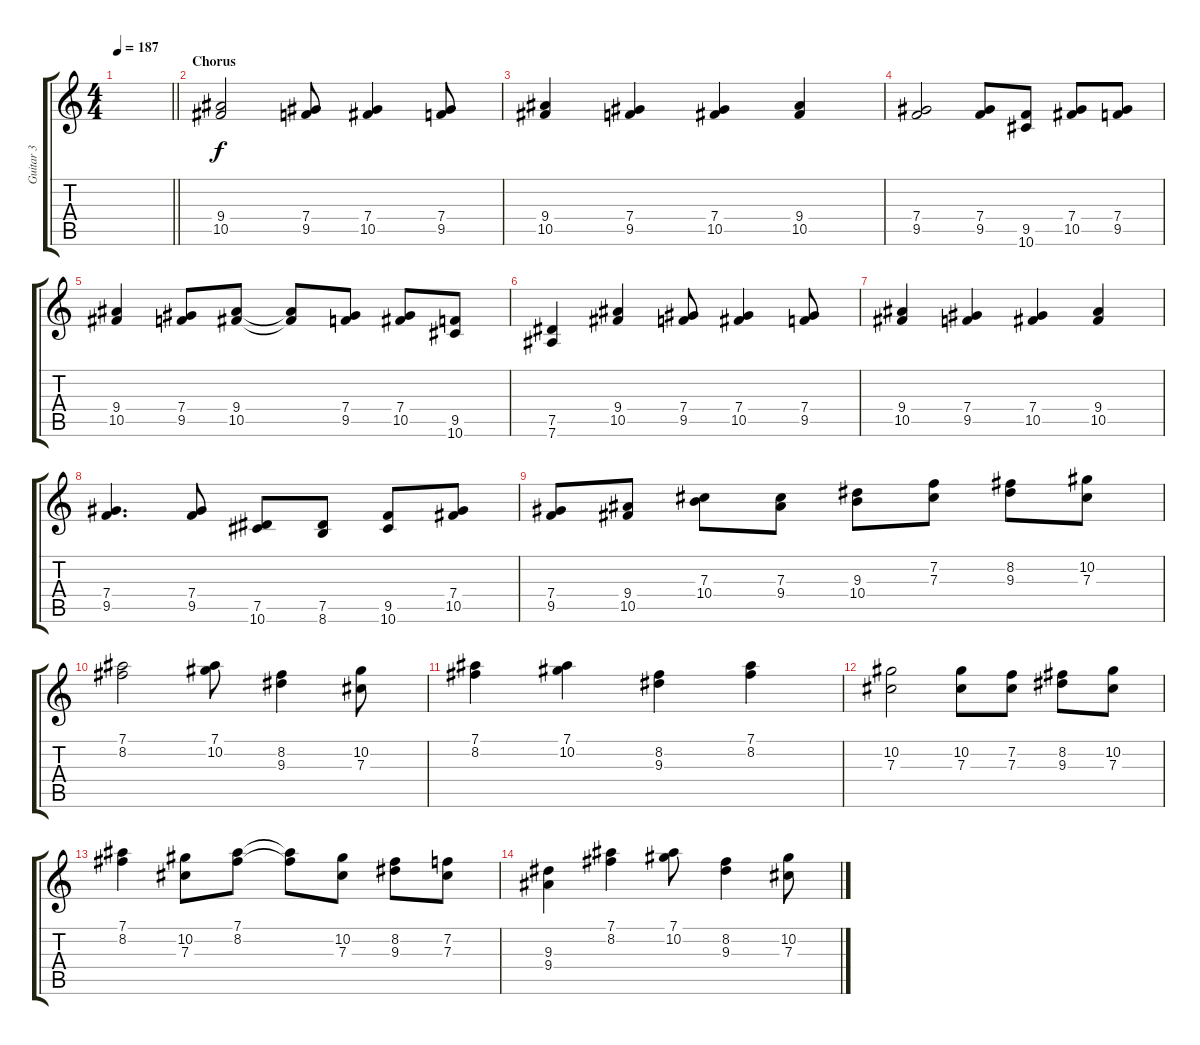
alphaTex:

\track ("Guitar 3" "Guitar 3") {instrument overdrivenguitar}
\staff {score tabs}
\tuning (Eb4 Bb3 Gb3 Db3 Ab2 Eb2) {hide}
\ts (4 4)
\tempo 187
\clef g2
\barLineRight lightlight
\ks c
|
\section ("" "Chorus")
(9.4 10.5).2 (7.4 9.5).8 (7.4 10.5).4 (7.4 9.5).8 |
(9.4 10.5).4 (7.4 9.5).4 (7.4 10.5).4 (9.4 10.5).4 |
(7.4 9.5).2 (7.4 9.5).8 (9.5 10.6).8 (7.4 10.5).8 (7.4 9.5).8 |
(9.4 10.5).4 (7.4 9.5).8 (9.4 10.5).8 (9.4{t} 10.5{t}).8 (7.4 9.5).8 (7.4 10.5).8 (9.5 10.6).8 |
(7.5 7.6).4 (9.4 10.5).4 (7.4 9.5).8 (7.4 10.5).4 (7.4 9.5).8 |
(9.4 10.5).4 (7.4 9.5).4 (7.4 10.5).4 (9.4 10.5).4 |
(7.4 9.5).4{d} (7.4 9.5).8 (7.5 10.6).8 (7.5 8.6).8 (9.5 10.6).8 (7.4 10.5).8 |
(7.4 9.5).8 (9.4 10.5).8 (7.3 10.4).8 (7.3 9.4).8 (9.3 10.4).8 (7.2 7.3).8 (8.2 9.3).8 (10.2 7.3).8 |
(7.1 8.2).2 (7.1 10.2).8 (8.2 9.3).4 (10.2 7.3).8 |
(7.1 8.2).4 (7.1 10.2).4 (8.2 9.3).4 (7.1 8.2).4 |
(10.2 7.3).2 (10.2 7.3).8 (7.2 7.3).8 (8.2 9.3).8 (10.2 7.3).8 |
(7.1 8.2).4 (10.2 7.3).8 (7.1 8.2).8 (7.1{t} 8.2{t}).8 (10.2 7.3).8 (8.2 9.3).8 (7.2 7.3).8 |
(9.3 9.4).4 (7.1 8.2).4 (7.1 10.2).8 (8.2 9.3).4 (10.2 7.3).8
